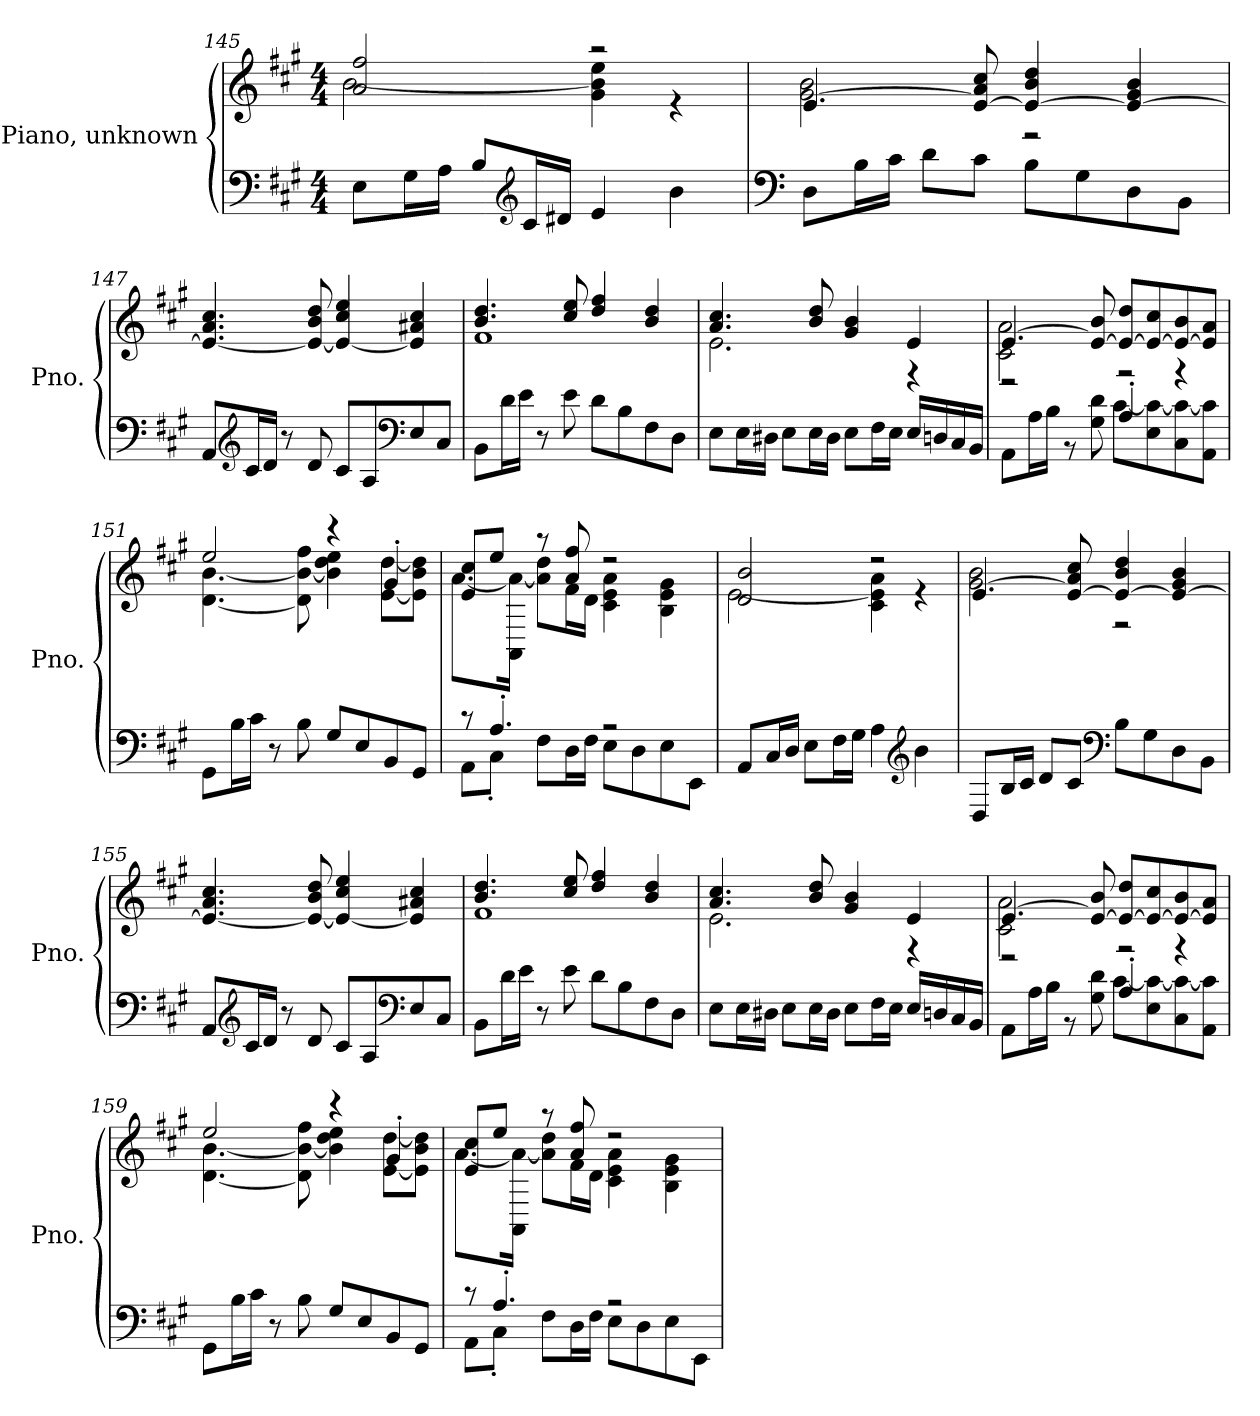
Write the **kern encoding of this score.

**kern	**kern
*part1	*part1
*staff2	*staff1
*I"Piano, unknown	*
*I'Pno.	*
*clefF4	*clefG2
*k[f#c#g#]	*k[f#c#g#]
*M4/4	*M4/4
=145	=145
*	*^
8E\L	2a/ 2ff#/	[2b\
16G#\L	.	.
16A\JJ	.	.
8B/L	.	.
*clefG2	*	*
16c#/L	.	.
16d#X/JJ	.	.
4e/	2r	4g#\ 4b\] 4ee\
4b\	.	4r
=146	=146	=146
*clefF4	*	*
8D\L	[4.e/	2g#\ 2b\
16B\L	.	.
16c#\JJ	.	.
8d\L	.	.
8c#\J	8e/_ 8a/ 8cc#/	.
8B\L	4e/_ 4b/ 4dd/	2r
8G#\	.	.
8D\	4e/_ 4g#/ 4b/	.
8BB\J	.	.
*	*v	*v
!!LO:LB:g=z
=147	=147
8AA/L	4.e/_ 4.a/ 4.cc#/
*clefG2	*
16c#/L	.
16d/JJ	.
8r	.
8d/	8e/_ 8b/ 8dd/
8c#/L	4e/_ 4cc#/ 4ee/
8A/	.
*clefF4	*
8E/	4e/] 4a#X/ 4cc#/
8C#/J	.
=148	=148
*	*^
8BB\L	4.b/ 4.dd/	1f#
16d\L	.	.
16e\JJ	.	.
8r	.	.
8e\	8cc#/ 8ee/	.
8d\L	4dd/ 4ff#/	.
8B\	.	.
8F#\	4b/ 4dd/	.
8D\J	.	.
=149	=149	=149
8E\L	4.a/ 4.cc#/	2.e\
16E\L	.	.
16D#X\JJ	.	.
8E\L	.	.
16E\L	8b/ 8dd/	.
16D#\JJ	.	.
8E\L	4g#/ 4b/	.
16F#\L	.	.
16E\JJ	.	.
16E/LL	4e/	4r
16Dn/	.	.
16C#/	.	.
16BB/JJ	.	.
!!LO:LB:g=z	!!
=150	=150	=150
*^	*	*
2r	8AA\L	[4.e/	2c#\ 2a\
.	16A\L	.	.
.	16B\JJ	.	.
.	8r	.	.
.	8G#\ 8d\	8e/_ 8b/	.
4A'/	[8c#\L	8e/_ 8dd/L	2r
.	8E\ 8c#\_	8e/_ 8cc#/	.
4r	8C#\ 8c#\_	8e/_ 8b/	.
.	8AA\ 8c#\]J	8e/] 8a/J	.
*v	*v	*	*
=151	=151	=151
8GG#\L	2ee/	[4.d\ [4.b\
16B\L	.	.
16c#\JJ	.	.
8r	.	.
8B\	.	8d\] 8b\_ 8ff#\
8G#/L	4r	4b\] 4dd\ 4ee\
8E/	.	.
8BB/	4g#'/	[8e\ [8dd\L
8GG#/J	.	8e\] 8b\ 8dd\]J
=152	=152	=152
*^	*	*
8r	8AA\L	8e/ 8cc#/L	[8.a\L
4.A'/	8C#'\J	8ee/J	.
.	.	.	16AA\ 16a\_Jk
.	8F#\L	8r	8a\] 8dd\L
.	16D\L	8a/ 8ff#/	16f#\L
.	16F#\JJ	.	16d\JJ
2r	8E\L	2r	4c#\ 4e\ 4a\
.	8D\	.	.
.	8E\	.	4B\ 4e\ 4g#\
.	8EE\J	.	.
*v	*v	*	*
!!LO:PB:g=z	!!
=153	=153	=153
8AA/L	2d/ 2b/	[2e\
16C#/L	.	.
16D/JJ	.	.
8E\L	.	.
16F#\L	.	.
16G#\JJ	.	.
4A\	2r	4c#\ 4e\] 4a\
*clefG2	*	*
4b\	.	4r
=154	=154	=154
8D/L	[4.e/	2g#\ 2b\
16B/L	.	.
16c#/JJ	.	.
8d/L	.	.
8c#/J	8e/_ 8a/ 8cc#/	.
*clefF4	*	*
8B\L	4e/_ 4b/ 4dd/	2r
8G#\	.	.
8D\	4e/_ 4g#/ 4b/	.
8BB\J	.	.
*	*v	*v
=155	=155
8AA/L	4.e/_ 4.a/ 4.cc#/
*clefG2	*
16c#/L	.
16d/JJ	.
8r	.
8d/	8e/_ 8b/ 8dd/
8c#/L	4e/_ 4cc#/ 4ee/
8A/	.
*clefF4	*
8E/	4e/] 4a#X/ 4cc#/
8C#/J	.
!!LO:LB:g=z
=156	=156
*	*^
8BB\L	4.b/ 4.dd/	1f#
16d\L	.	.
16e\JJ	.	.
8r	.	.
8e\	8cc#/ 8ee/	.
8d\L	4dd/ 4ff#/	.
8B\	.	.
8F#\	4b/ 4dd/	.
8D\J	.	.
=157	=157	=157
8E\L	4.a/ 4.cc#/	2.e\
16E\L	.	.
16D#X\JJ	.	.
8E\L	.	.
16E\L	8b/ 8dd/	.
16D#\JJ	.	.
8E\L	4g#/ 4b/	.
16F#\L	.	.
16E\JJ	.	.
16E/LL	4e/	4r
16Dn/	.	.
16C#/	.	.
16BB/JJ	.	.
=158	=158	=158
*^	*	*
2r	8AA\L	[4.e/	2c#\ 2a\
.	16A\L	.	.
.	16B\JJ	.	.
.	8r	.	.
.	8G#\ 8d\	8e/_ 8b/	.
4A'/	[8c#\L	8e/_ 8dd/L	2r
.	8E\ 8c#\_	8e/_ 8cc#/	.
4r	8C#\ 8c#\_	8e/_ 8b/	.
.	8AA\ 8c#\]J	8e/] 8a/J	.
*v	*v	*	*
!!LO:LB:g=z	!!
=159	=159	=159
8GG#\L	2ee/	[4.d\ [4.b\
16B\L	.	.
16c#\JJ	.	.
8r	.	.
8B\	.	8d\] 8b\_ 8ff#\
8G#/L	4r	4b\] 4dd\ 4ee\
8E/	.	.
8BB/	4g#'/	[8e\ [8dd\L
8GG#/J	.	8e\] 8b\ 8dd\]J
=160	=160	=160
*^	*	*
8r	8AA\L	8e/ 8cc#/L	[8.a\L
4.A'/	8C#'\J	8ee/J	.
.	.	.	16AA\ 16a\_Jk
.	8F#\L	8r	8a\] 8dd\L
.	16D\L	8a/ 8ff#/	16f#\L
.	16F#\JJ	.	16d\JJ
2r	8E\L	2r	4c#\ 4e\ 4a\
.	8D\	.	.
.	8E\	.	4B\ 4e\ 4g#\
.	8EE\J	.	.
*v	*v	*	*
*	*v	*v
=	=
*-	*-
